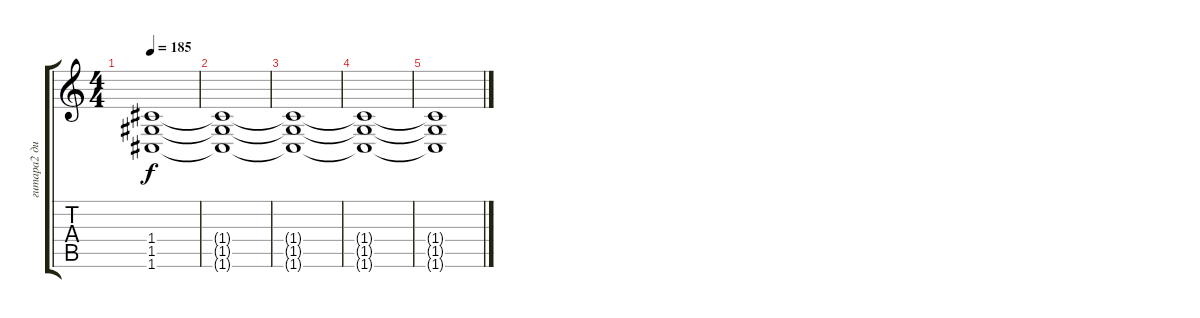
\track ("гитара2 дист" "гитара2 ди") {instrument overdrivenguitar}
\staff {score tabs}
\tuning (D4 A3 F3 C3 G2 C2) {hide}
\ts (4 4)
\tempo 185
\clef g2
\ks c
(1.4{t} 1.5{t} 1.6{t}).1{dy f} |
(1.4{t} 1.5{t} 1.6{t}).1{volume 0} |
(1.4{t} 1.5{t} 1.6{t}).1 |
(1.4{t} 1.5{t} 1.6{t}).1 |
(1.4{t} 1.5{t} 1.6{t}).1
